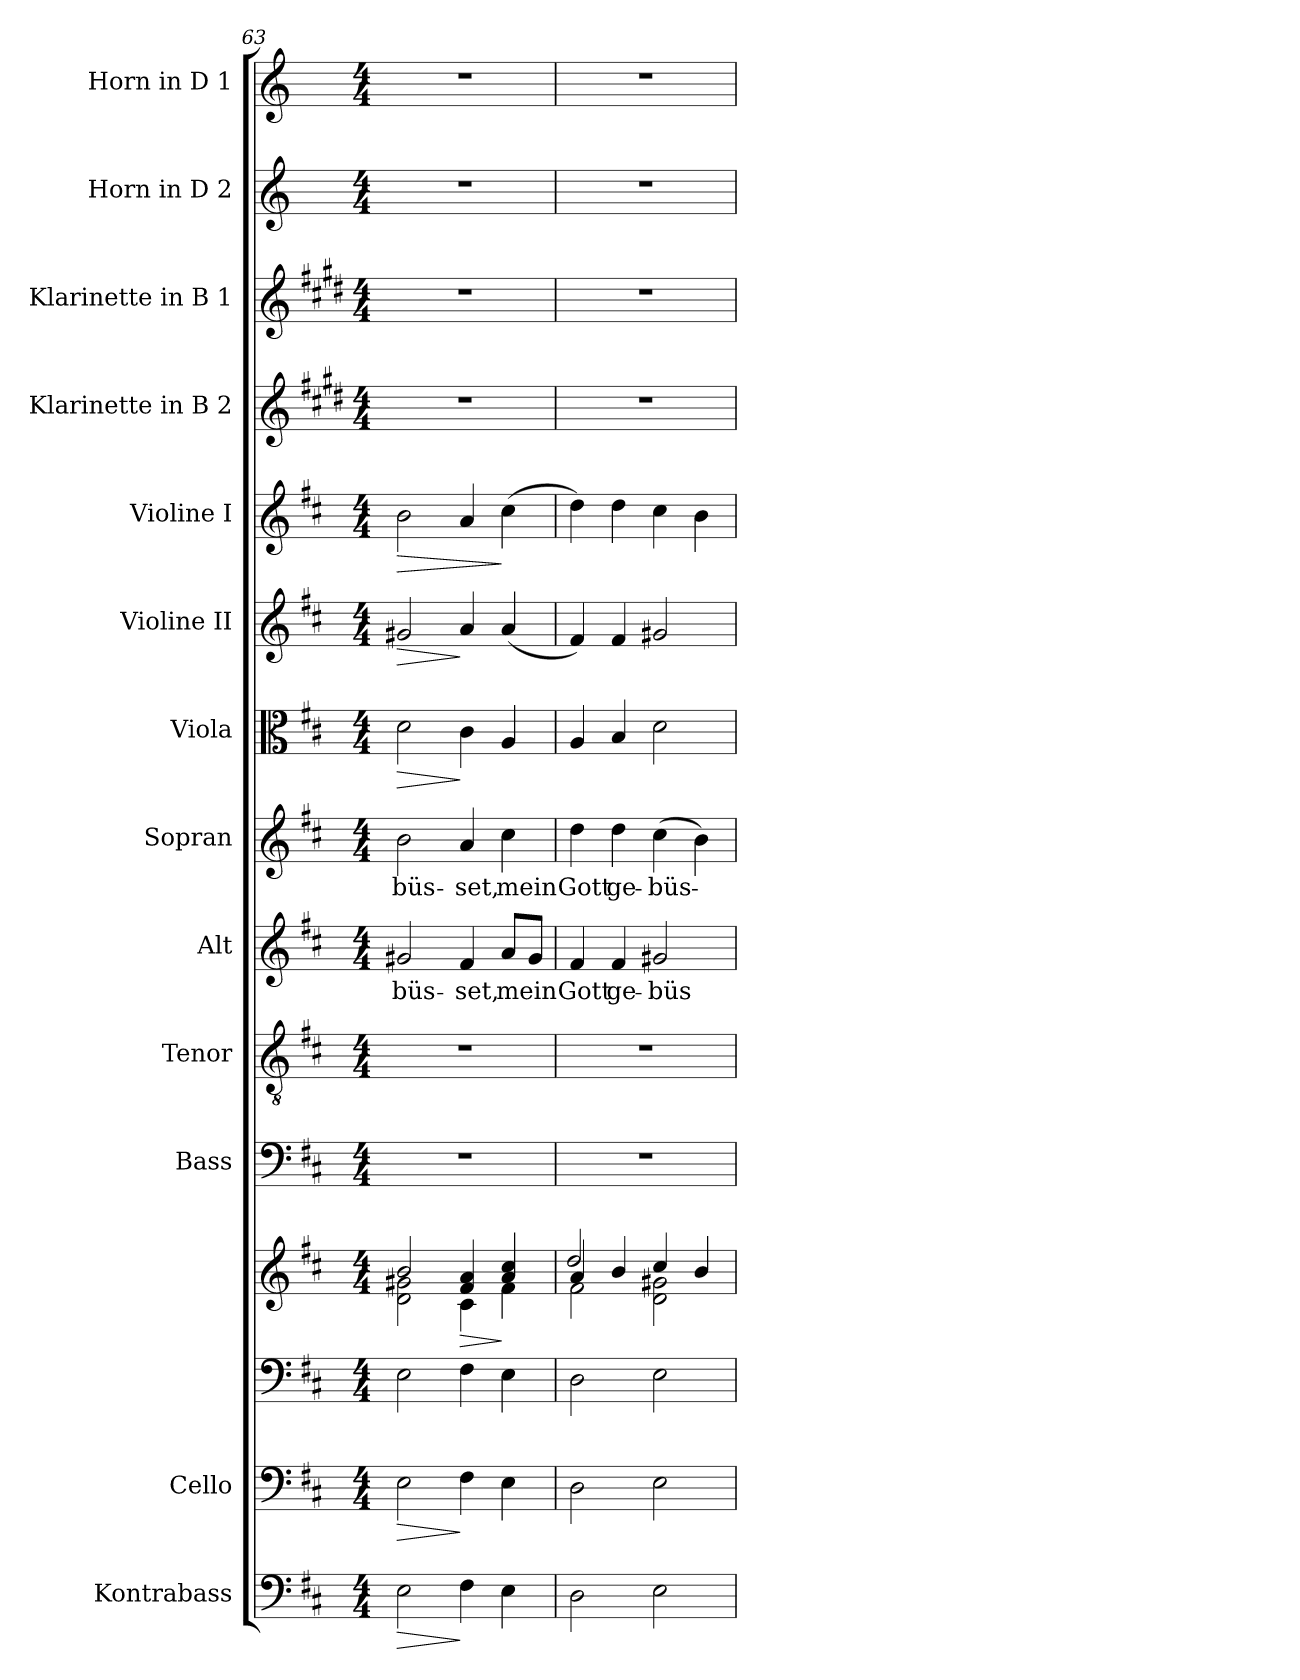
**kern	**dynam	**kern	**dynam	**kern	**kern	**dynam	**kern	**kern	**kern	**text	**kern	**text	**kern	**dynam	**kern	**dynam	**kern	**dynam	**kern	**kern	**kern	**kern
*part14	*part14	*part13	*part13	*part12	*part12	*part12	*part11	*part10	*part9	*part9	*part8	*part8	*part7	*part7	*part6	*part6	*part5	*part5	*part4	*part3	*part2	*part1
*staff15	*staff15	*staff14	*staff14	*staff13	*staff12	*staff12/13	*staff11	*staff10	*staff9	*staff9	*staff8	*staff8	*staff7	*staff7	*staff6	*staff6	*staff5	*staff5	*staff4	*staff3	*staff2	*staff1
*I"Kontrabass	*	*I"Cello	*	*	*	*	*I"Bass	*I"Tenor	*I"Alt	*	*I"Sopran	*	*I"Viola	*	*I"Violine II	*	*I"Violine I	*	*I"Klarinette in B 2	*I"Klarinette in B 1	*I"Horn in D 2	*I"Horn in D 1
*I'Kb.	*	*	*	*	*	*	*I'B	*I'T	*I'A	*	*I'S	*	*I'Vla.	*	*I'Vl. II	*	*I'Vl. I	*	*	*	*I'Hrn. 2	*I'Hrn. 1
*clefF4	*	*clefF4	*	*clefF4	*clefG2	*	*clefF4	*clefGv2	*clefG2	*	*clefG2	*	*clefC3	*	*clefG2	*	*clefG2	*	*clefG2	*clefG2	*clefG2	*clefG2
*ITrd7c12	*	*	*	*	*	*	*	*	*	*	*	*	*	*	*	*	*	*	*ITrd1c2	*ITrd1c2	*ITrd-1c-2	*ITrd-1c-2
*k[f#c#]	*	*k[f#c#]	*	*k[f#c#]	*k[f#c#]	*	*k[f#c#]	*k[f#c#]	*k[f#c#]	*	*k[f#c#]	*	*k[f#c#]	*	*k[f#c#]	*	*k[f#c#]	*	*k[f#c#]	*k[f#c#]	*k[f#c#]	*k[f#c#]
*D:	*	*D:	*	*D:	*D:	*	*D:	*D:	*D:	*	*D:	*	*D:	*	*D:	*	*D:	*	*D:	*D:	*D:	*D:
*M4/4	*	*M4/4	*	*M4/4	*M4/4	*	*M4/4	*M4/4	*M4/4	*	*M4/4	*	*M4/4	*	*M4/4	*	*M4/4	*	*M4/4	*M4/4	*M4/4	*M4/4
=63	=63	=63	=63	=63	=63	=63	=63	=63	=63	=63	=63	=63	=63	=63	=63	=63	=63	=63	=63	=63	=63	=63
!	!LO:HP:b	!	!LO:HP:b	!	!	!	!	!	!	!LO:LY:b	!	!LO:LY:b	!	!LO:HP:b	!	!LO:HP:b	!	!LO:HP:b	!	!	!	!
*	*	*	*	*	*^	*	*	*	*	*	*	*	*	*	*	*	*	*	*	*	*	*
2EE\	>	2E\	>	2E\	2b/	2d\ 2g#X\	.	1r	1r	2g#X/	-büs-	2b\	-büs-	2d\	>	2g#X/	>	2b\	>	1r	1r	1r	1r
!	!	!	!	!	!	!	!LO:HP:b	!	!	!	!LO:LY:b	!	!LO:LY:b	!	!	!	!	!	!	!	!	!	!
4FF#\	]	4F#\	]	4F#\	4f#/ 4a/	4c#\	>	.	.	4f#/	-set,	4a/	-set,	4c#\	]	4a/	]	4a/	.	.	.	.	.
!	!	!	!	!	!	!	!	!	!	!	!LO:LY:b	!	!LO:LY:b	!	!	!	!	!	!	!	!	!	!
4EE\	.	4E\	.	4E\	4a/ 4cc#/	4f#\	]	.	.	8a/L	mein	4cc#\	mein	4A/	.	(<4a/	.	(>4cc#\	]	.	.	.	.
.	.	.	.	.	.	.	.	.	.	8g#/J	.	.	.	.	.	.	.	.	.	.	.	.	.
=64	=64	=64	=64	=64	=64	=64	=64	=64	=64	=64	=64	=64	=64	=64	=64	=64	=64	=64	=64	=64	=64	=64	=64
*	*	*	*	*	*	*^	*	*	*	*	*	*	*	*	*	*	*	*	*	*	*	*	*
!	!	!	!	!	!	!	!	!	!	!	!	!LO:LY:b	!	!LO:LY:b	!	!	!	!	!	!	!	!	!	!
2DD\	.	2D\	.	2D\	4a/	2f#\	2dd/	.	1r	1r	4f#/	Gott	4dd\	Gott	4A/	.	4f#/)	.	4dd\)	.	1r	1r	1r	1r
!	!	!	!	!	!	!	!	!	!	!	!	!LO:LY:b	!	!LO:LY:b	!	!	!	!	!	!	!	!	!	!
.	.	.	.	.	4b/	.	.	.	.	.	4f#/	ge-	4dd\	ge-	4B/	.	4f#/	.	4dd\	.	.	.	.	.
!	!	!	!	!	!	!	!	!	!	!	!	!LO:LY:b	!	!LO:LY:b	!	!	!	!	!	!	!	!	!	!
2EE\	.	2E\	.	2E\	4cc#/	2d\ 2g#X\	2ryy	.	.	.	2g#X/	-büs-	(>4cc#\	-büs-	2d\	.	2g#X/	.	4cc#\	.	.	.	.	.
.	.	.	.	.	4b/	.	.	.	.	.	.	.	4b\)	.	.	.	.	.	4b\	.	.	.	.	.
*	*	*	*	*	*v	*v	*v	*	*	*	*	*	*	*	*	*	*	*	*	*	*	*	*	*
=	=	=	=	=	=	=	=	=	=	=	=	=	=	=	=	=	=	=	=	=	=	=
*-	*-	*-	*-	*-	*-	*-	*-	*-	*-	*-	*-	*-	*-	*-	*-	*-	*-	*-	*-	*-	*-	*-
